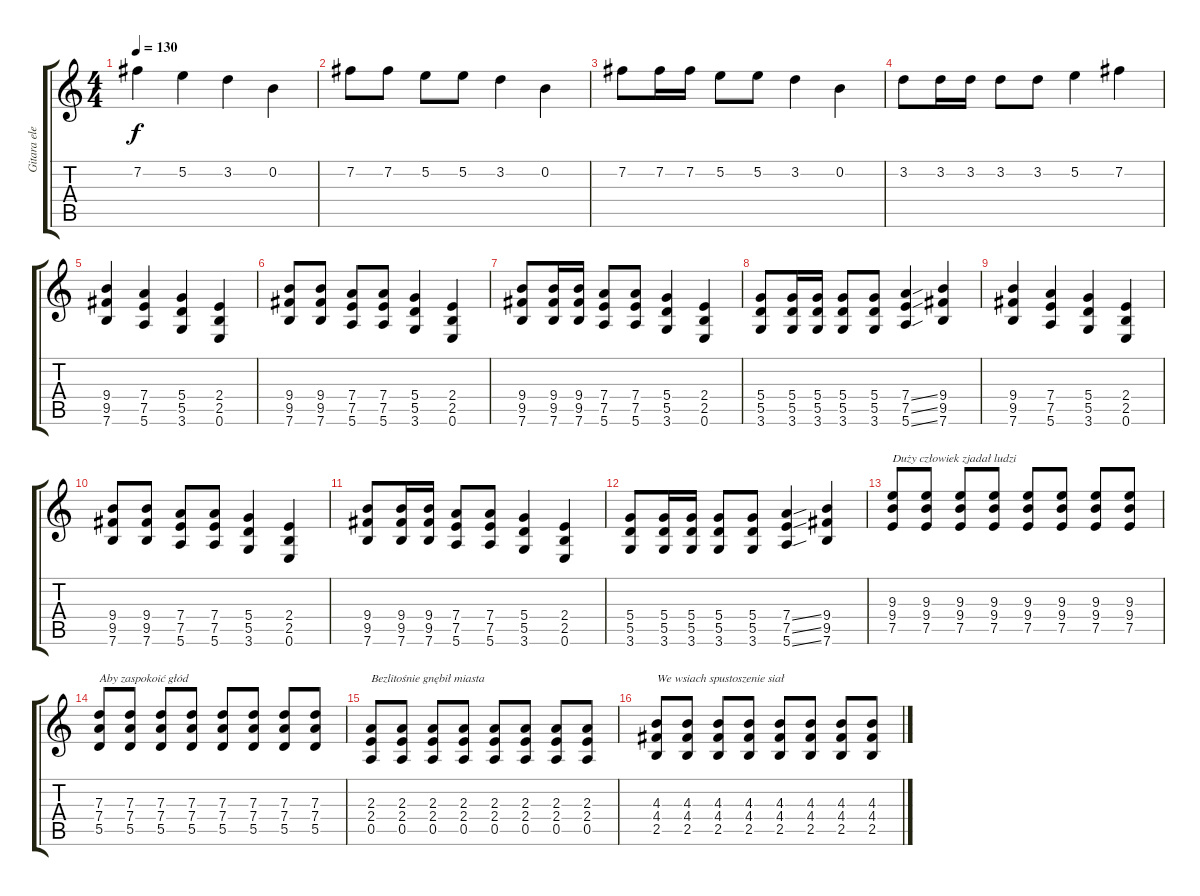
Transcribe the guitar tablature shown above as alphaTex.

\track ("Gitara elektryczna" "Gitara ele") {instrument distortionguitar}
\staff {score tabs}
\tuning (E4 B3 G3 D3 A2 E2) {hide}
\ts (4 4)
\tempo 130
\clef g2
\ks c
7.2.4{dy f} 5.2.4 3.2.4 0.2.4 |
7.2.8 7.2.8 5.2.8 5.2.8 3.2.4 0.2.4 |
7.2.8 7.2.16 7.2.16 5.2.8 5.2.8 3.2.4 0.2.4 |
3.2.8 3.2.16 3.2.16 3.2.8 3.2.8 5.2.4 7.2.4 |
(9.4 9.5 7.6).4 (7.4 7.5 5.6).4 (5.4 5.5 3.6).4 (2.4 2.5 0.6).4 |
(9.4 9.5 7.6).8 (9.4 9.5 7.6).8 (7.4 7.5 5.6).8 (7.4 7.5 5.6).8 (5.4 5.5 3.6).4 (2.4 2.5 0.6).4 |
(9.4 9.5 7.6).8 (9.4 9.5 7.6).16 (9.4 9.5 7.6).16 (7.4 7.5 5.6).8 (7.4 7.5 5.6).8 (5.4 5.5 3.6).4 (2.4 2.5 0.6).4 |
(5.4 5.5 3.6).8 (5.4 5.5 3.6).16 (5.4 5.5 3.6).16 (5.4 5.5 3.6).8 (5.4 5.5 3.6).8 (7.4{ss} 7.5{ss} 5.6{ss}).4 (9.4 9.5 7.6).4 |
(9.4 9.5 7.6).4 (7.4 7.5 5.6).4 (5.4 5.5 3.6).4 (2.4 2.5 0.6).4 |
(9.4 9.5 7.6).8 (9.4 9.5 7.6).8 (7.4 7.5 5.6).8 (7.4 7.5 5.6).8 (5.4 5.5 3.6).4 (2.4 2.5 0.6).4 |
(9.4 9.5 7.6).8 (9.4 9.5 7.6).16 (9.4 9.5 7.6).16 (7.4 7.5 5.6).8 (7.4 7.5 5.6).8 (5.4 5.5 3.6).4 (2.4 2.5 0.6).4 |
(5.4 5.5 3.6).8 (5.4 5.5 3.6).16 (5.4 5.5 3.6).16 (5.4 5.5 3.6).8 (5.4 5.5 3.6).8 (7.4{ss} 7.5{ss} 5.6{ss}).4 (9.4 9.5 7.6).4 |
(9.3 9.4 7.5).8{txt "Duży człowiek zjadał ludzi"} (9.3 9.4 7.5).8 (9.3 9.4 7.5).8 (9.3 9.4 7.5).8 (9.3 9.4 7.5).8 (9.3 9.4 7.5).8 (9.3 9.4 7.5).8 (9.3 9.4 7.5).8 |
(7.3 7.4 5.5).8{txt "Aby zaspokoić głód"} (7.3 7.4 5.5).8 (7.3 7.4 5.5).8 (7.3 7.4 5.5).8 (7.3 7.4 5.5).8 (7.3 7.4 5.5).8 (7.3 7.4 5.5).8 (7.3 7.4 5.5).8 |
(2.3 2.4 0.5).8{txt "Bezlitośnie gnębił miasta"} (2.3 2.4 0.5).8 (2.3 2.4 0.5).8 (2.3 2.4 0.5).8 (2.3 2.4 0.5).8 (2.3 2.4 0.5).8 (2.3 2.4 0.5).8 (2.3 2.4 0.5).8 |
(4.3 4.4 2.5).8{txt "We wsiach spustoszenie siał"} (4.3 4.4 2.5).8 (4.3 4.4 2.5).8 (4.3 4.4 2.5).8 (4.3 4.4 2.5).8 (4.3 4.4 2.5).8 (4.3 4.4 2.5).8 (4.3 4.4 2.5).8
